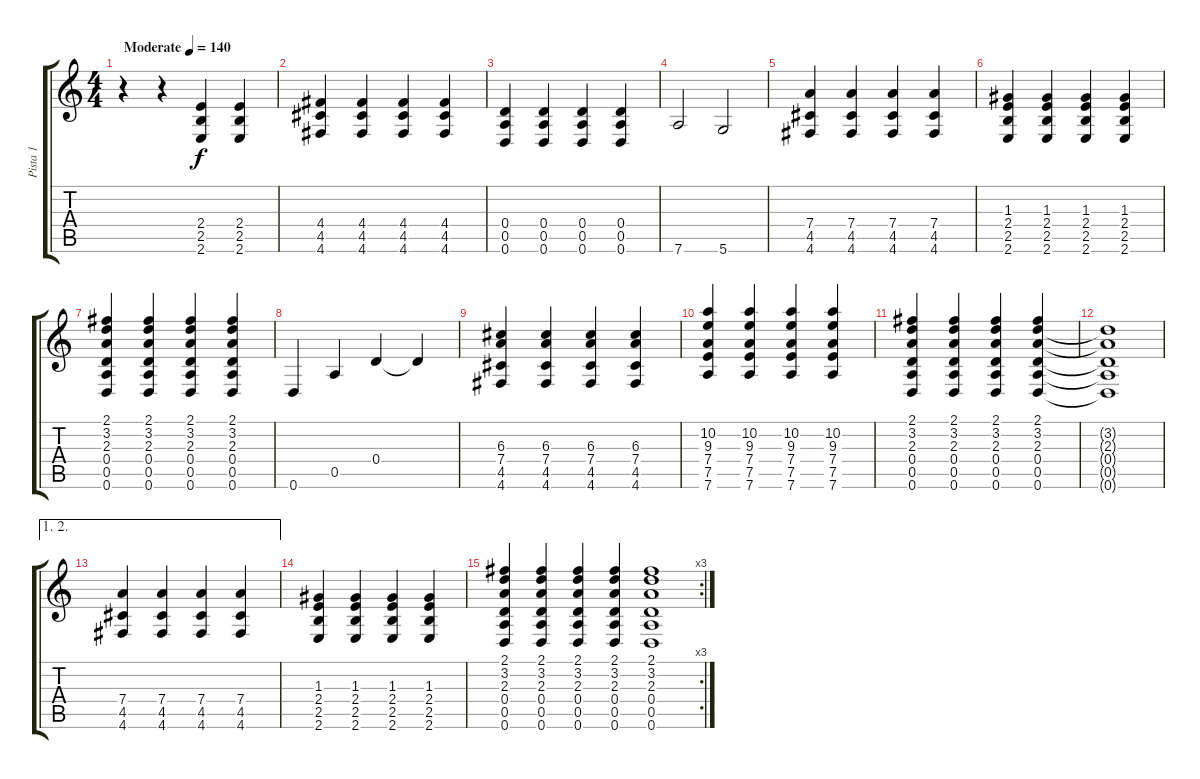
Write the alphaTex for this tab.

\track ("Pista 1" "Pista 1") {instrument acousticguitarsteel}
\staff {score tabs}
\tuning (E4 B3 G3 D3 A2 D2) {hide}
\ts (4 4)
\tempo (140 "Moderate")
\clef g2
\ks c
r.4{dy f instrument acousticguitarsteel} r.4 (2.4 2.5 2.6).4 (2.4 2.5 2.6).4 |
(4.4 4.5 4.6).4 (4.4 4.5 4.6).4 (4.4 4.5 4.6).4 (4.4 4.5 4.6).4 |
(0.4 0.5 0.6).4 (0.4 0.5 0.6).4 (0.4 0.5 0.6).4 (0.4 0.5 0.6).4 |
7.6.2 5.6.2 |
(7.4 4.5 4.6).4 (7.4 4.5 4.6).4 (7.4 4.5 4.6).4 (7.4 4.5 4.6).4 |
(1.3 2.4 2.5 2.6).4 (1.3 2.4 2.5 2.6).4 (1.3 2.4 2.5 2.6).4 (1.3 2.4 2.5 2.6).4 |
(2.1 3.2 2.3 0.4 0.5 0.6).4 (2.1 3.2 2.3 0.4 0.5 0.6).4 (2.1 3.2 2.3 0.4 0.5 0.6).4 (2.1 3.2 2.3 0.4 0.5 0.6).4 |
0.6.4 0.5.4 0.4.4 0.4{t}.4 |
(6.3 7.4 4.5 4.6).4 (6.3 7.4 4.5 4.6).4 (6.3 7.4 4.5 4.6).4 (6.3 7.4 4.5 4.6).4 |
(10.2 9.3 7.4 7.5 7.6).4 (10.2 9.3 7.4 7.5 7.6).4 (10.2 9.3 7.4 7.5 7.6).4 (10.2 9.3 7.4 7.5 7.6).4 |
(2.1 3.2 2.3 0.4 0.5 0.6).4 (2.1 3.2 2.3 0.4 0.5 0.6).4 (2.1 3.2 2.3 0.4 0.5 0.6).4 (2.1 3.2 2.3 0.4 0.5 0.6).4 |
(3.2{t} 2.3{t} 0.4{t} 0.5{t} 0.6{t}).1 |
\ae (1 2)
(7.4 4.5 4.6).4 (7.4 4.5 4.6).4 (7.4 4.5 4.6).4 (7.4 4.5 4.6).4 |
(1.3 2.4 2.5 2.6).4 (1.3 2.4 2.5 2.6).4 (1.3 2.4 2.5 2.6).4 (1.3 2.4 2.5 2.6).4 |
\rc 3
(2.1 3.2 2.3 0.4 0.5 0.6).4 (2.1 3.2 2.3 0.4 0.5 0.6).4 (2.1 3.2 2.3 0.4 0.5 0.6).4 (2.1 3.2 2.3 0.4 0.5 0.6).4 (2.1 3.2 2.3 0.4 0.5 0.6).1
